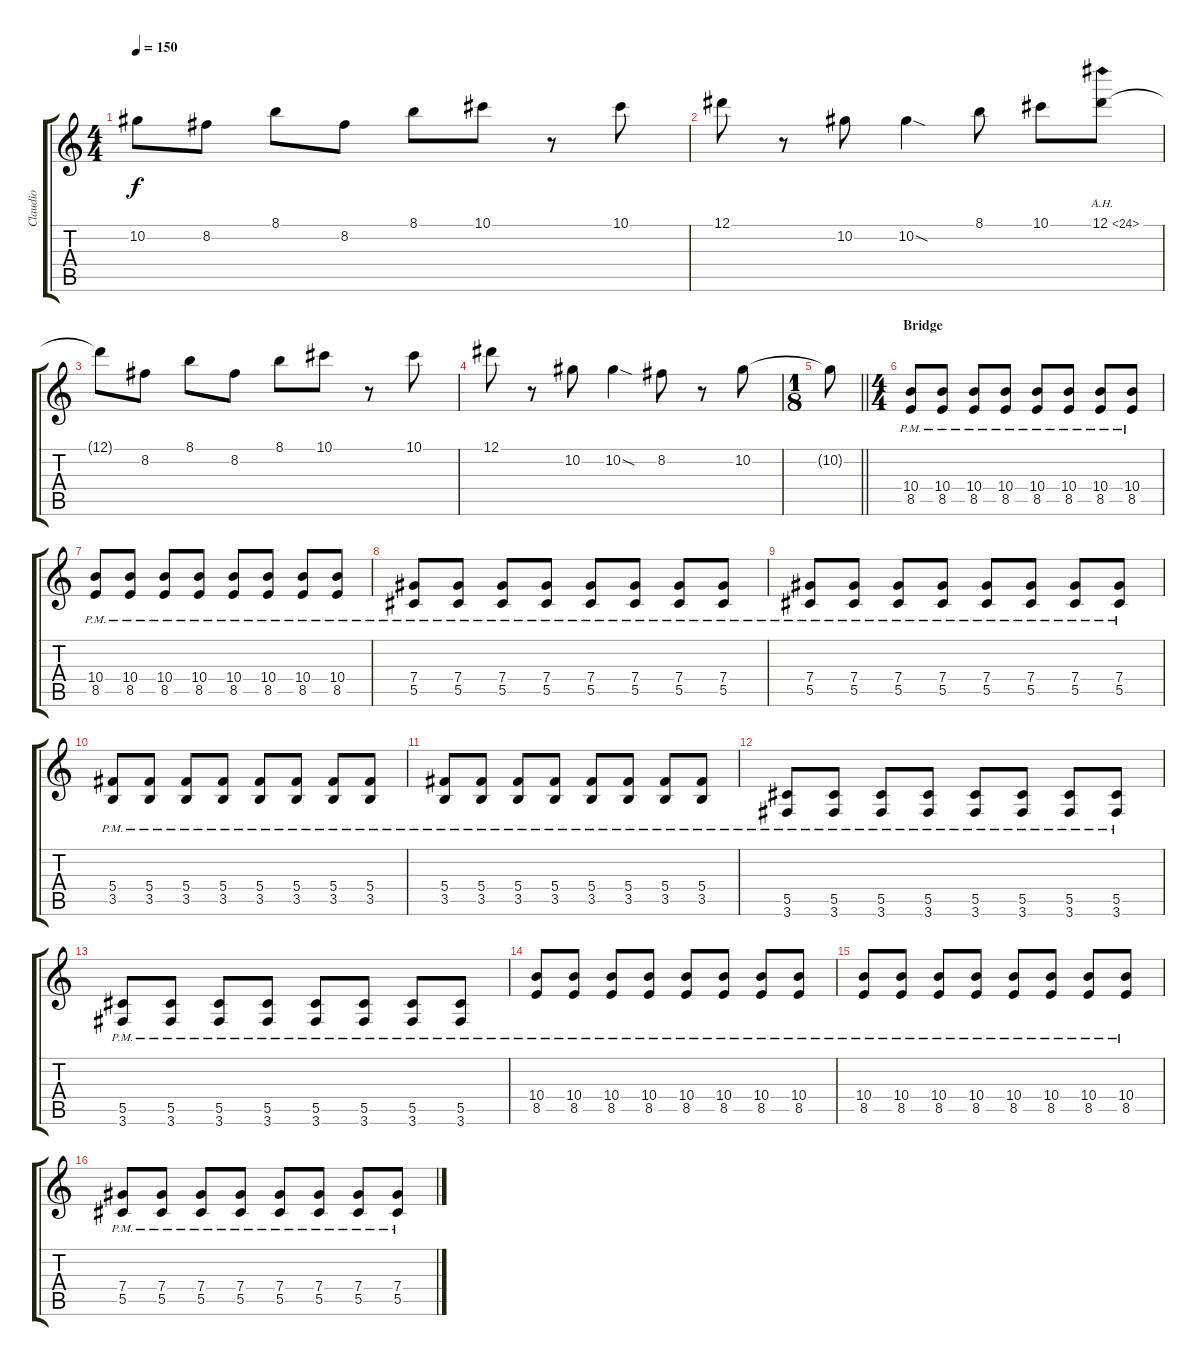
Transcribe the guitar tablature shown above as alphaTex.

\track ("Claudio" "Claudio") {instrument distortionguitar}
\staff {score tabs}
\tuning (Eb4 Bb3 Gb3 Db3 Ab2 Eb2) {hide}
\ts (4 4)
\tempo 150
\clef g2
\ks c
10.2{t}.8{dy f} 8.2.8 8.1.8 8.2.8 8.1.8 10.1.8 r.8 10.1.8 |
12.1.8 r.8 10.2.8 10.2{sod}.4 8.1.8 10.1.8 12.1{ah 12}.8 |
12.1{t}.8 8.2.8 8.1.8 8.2.8 8.1.8 10.1.8 r.8 10.1.8 |
12.1.8 r.8 10.2.8 10.2{sod}.4 8.2.8 r.8 10.2.8 |
\ts (1 8)
\barLineRight lightlight
10.2{t}.8 |
\ts (4 4)
\section ("" "Bridge")
(10.4{pm} 8.5{pm}).8{volume 13 instrument electricguitarmuted} (10.4{pm} 8.5{pm}).8 (10.4{pm} 8.5{pm}).8 (10.4{pm} 8.5{pm}).8 (10.4{pm} 8.5{pm}).8 (10.4{pm} 8.5{pm}).8 (10.4{pm} 8.5{pm}).8 (10.4{pm} 8.5{pm}).8 |
(10.4{pm} 8.5{pm}).8 (10.4{pm} 8.5{pm}).8 (10.4{pm} 8.5{pm}).8 (10.4{pm} 8.5{pm}).8 (10.4{pm} 8.5{pm}).8 (10.4{pm} 8.5{pm}).8 (10.4{pm} 8.5{pm}).8 (10.4{pm} 8.5{pm}).8 |
(7.4{pm} 5.5{pm}).8 (7.4{pm} 5.5{pm}).8 (7.4{pm} 5.5{pm}).8 (7.4{pm} 5.5{pm}).8 (7.4{pm} 5.5{pm}).8 (7.4{pm} 5.5{pm}).8 (7.4{pm} 5.5{pm}).8 (7.4{pm} 5.5{pm}).8 |
(7.4{pm} 5.5{pm}).8 (7.4{pm} 5.5{pm}).8 (7.4{pm} 5.5{pm}).8 (7.4{pm} 5.5{pm}).8 (7.4{pm} 5.5{pm}).8 (7.4{pm} 5.5{pm}).8 (7.4{pm} 5.5{pm}).8 (7.4{pm} 5.5{pm}).8 |
(5.4{pm} 3.5{pm}).8 (5.4{pm} 3.5{pm}).8 (5.4{pm} 3.5{pm}).8 (5.4{pm} 3.5{pm}).8 (5.4{pm} 3.5{pm}).8 (5.4{pm} 3.5{pm}).8 (5.4{pm} 3.5{pm}).8 (5.4{pm} 3.5{pm}).8 |
(5.4{pm} 3.5{pm}).8 (5.4{pm} 3.5{pm}).8 (5.4{pm} 3.5{pm}).8 (5.4{pm} 3.5{pm}).8 (5.4{pm} 3.5{pm}).8 (5.4{pm} 3.5{pm}).8 (5.4{pm} 3.5{pm}).8 (5.4{pm} 3.5{pm}).8 |
(5.5{pm} 3.6{pm}).8 (5.5{pm} 3.6{pm}).8 (5.5{pm} 3.6{pm}).8 (5.5{pm} 3.6{pm}).8 (5.5{pm} 3.6{pm}).8 (5.5{pm} 3.6{pm}).8 (5.5{pm} 3.6{pm}).8 (5.5{pm} 3.6{pm}).8 |
(5.5{pm} 3.6{pm}).8 (5.5{pm} 3.6{pm}).8 (5.5{pm} 3.6{pm}).8 (5.5{pm} 3.6{pm}).8 (5.5{pm} 3.6{pm}).8 (5.5{pm} 3.6{pm}).8 (5.5{pm} 3.6{pm}).8 (5.5{pm} 3.6{pm}).8 |
(10.4{pm} 8.5{pm}).8 (10.4{pm} 8.5{pm}).8 (10.4{pm} 8.5{pm}).8 (10.4{pm} 8.5{pm}).8 (10.4{pm} 8.5{pm}).8 (10.4{pm} 8.5{pm}).8 (10.4{pm} 8.5{pm}).8 (10.4{pm} 8.5{pm}).8 |
(10.4{pm} 8.5{pm}).8 (10.4{pm} 8.5{pm}).8 (10.4{pm} 8.5{pm}).8 (10.4{pm} 8.5{pm}).8 (10.4{pm} 8.5{pm}).8 (10.4{pm} 8.5{pm}).8 (10.4{pm} 8.5{pm}).8 (10.4{pm} 8.5{pm}).8 |
(7.4{pm} 5.5{pm}).8 (7.4{pm} 5.5{pm}).8 (7.4{pm} 5.5{pm}).8 (7.4{pm} 5.5{pm}).8 (7.4{pm} 5.5{pm}).8 (7.4{pm} 5.5{pm}).8 (7.4{pm} 5.5{pm}).8 (7.4{pm} 5.5{pm}).8
